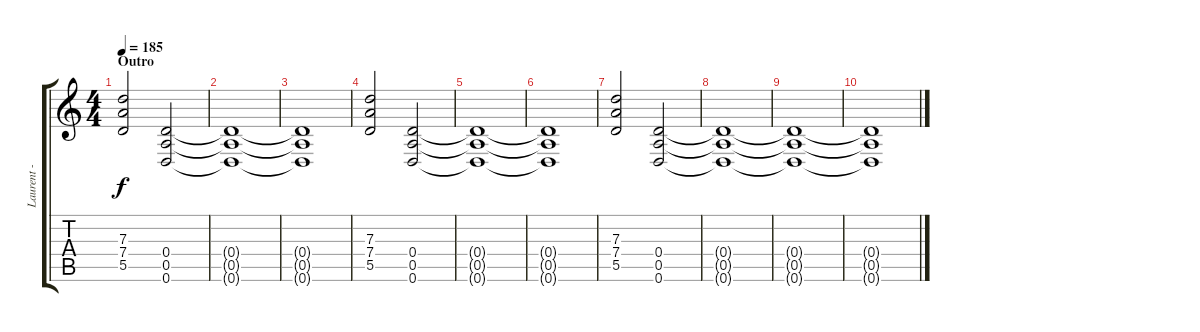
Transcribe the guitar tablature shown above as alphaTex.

\track ("Laurent - Lead" "Laurent - ") {instrument overdrivenguitar}
\staff {score tabs}
\tuning (E4 B3 G3 D3 A2 D2) {hide}
\ts (4 4)
\section ("" "Outro")
\tempo 185
\clef g2
\ks c
(7.3 7.4 5.5).2{dy f} (0.4 0.5 0.6).2 |
(0.4{t} 0.5{t} 0.6{t}).1 |
(0.4{t} 0.5{t} 0.6{t}).1 |
(7.3 7.4 5.5).2 (0.4 0.5 0.6).2 |
(0.4{t} 0.5{t} 0.6{t}).1 |
(0.4{t} 0.5{t} 0.6{t}).1 |
(7.3 7.4 5.5).2 (0.4 0.5 0.6).2 |
(0.4{t} 0.5{t} 0.6{t}).1 |
(0.4{t} 0.5{t} 0.6{t}).1 |
(0.4{t} 0.5{t} 0.6{t}).1
